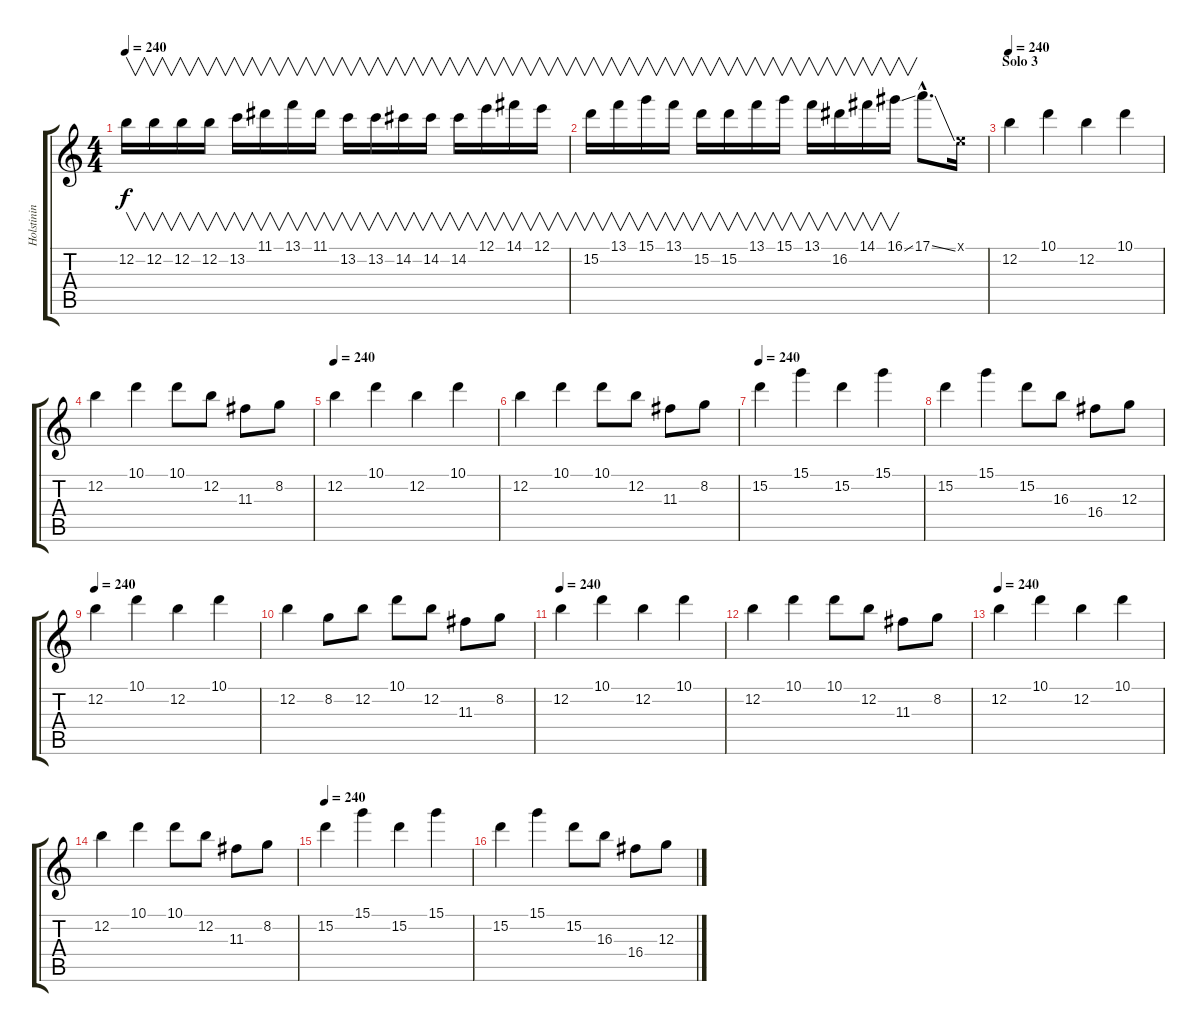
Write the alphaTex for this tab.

\track ("Holstinin" "Holstinin") {instrument overdrivenguitar}
\staff {score tabs}
\tuning (E4 B3 G3 D3 A2 E2) {hide}
\ts (4 4)
\tempo 240
\clef g2
\ks c
12.2.16{v dy f} 12.2.16{v} 12.2.16{v} 12.2.16{v} 13.2.16{v} 11.1.16{v} 13.1.16{v} 11.1.16{v} 13.2.16{v} 13.2.16{v} 14.2.16{v} 14.2.16{v} 14.2.16{v} 12.1.16{v} 14.1.16{v} 12.1.16{v} |
15.2.16{v} 13.1.16{v} 15.1.16{v} 13.1.16{v} 15.2.16{v} 15.2.16{v} 13.1.16{v} 15.1.16{v} 13.1.16{v} 16.2.16{v} 14.1.16{v} 16.1{ss}.16{v} 17.1{ss hac}.8{d} 0.1{x}.16 |
\section ("" "Solo 3")
\tempo 240
12.2.4{volume 12} 10.1.4 12.2.4 10.1.4 |
12.2.4 10.1.4 10.1.8 12.2.8 11.3.8 8.2.8 |
\tempo 240
12.2.4 10.1.4 12.2.4 10.1.4 |
12.2.4 10.1.4 10.1.8 12.2.8 11.3.8 8.2.8 |
\tempo 240
15.2.4 15.1.4 15.2.4 15.1.4 |
15.2.4 15.1.4 15.2.8 16.3.8 16.4.8 12.3.8 |
\tempo 240
12.2.4 10.1.4 12.2.4 10.1.4 |
12.2.4 8.2.8 12.2.8 10.1.8 12.2.8 11.3.8 8.2.8 |
\tempo 240
12.2.4 10.1.4 12.2.4 10.1.4 |
12.2.4 10.1.4 10.1.8 12.2.8 11.3.8 8.2.8 |
\tempo 240
12.2.4 10.1.4 12.2.4 10.1.4 |
12.2.4 10.1.4 10.1.8 12.2.8 11.3.8 8.2.8 |
\tempo 240
15.2.4 15.1.4 15.2.4 15.1.4 |
15.2.4 15.1.4 15.2.8 16.3.8 16.4.8 12.3.8
